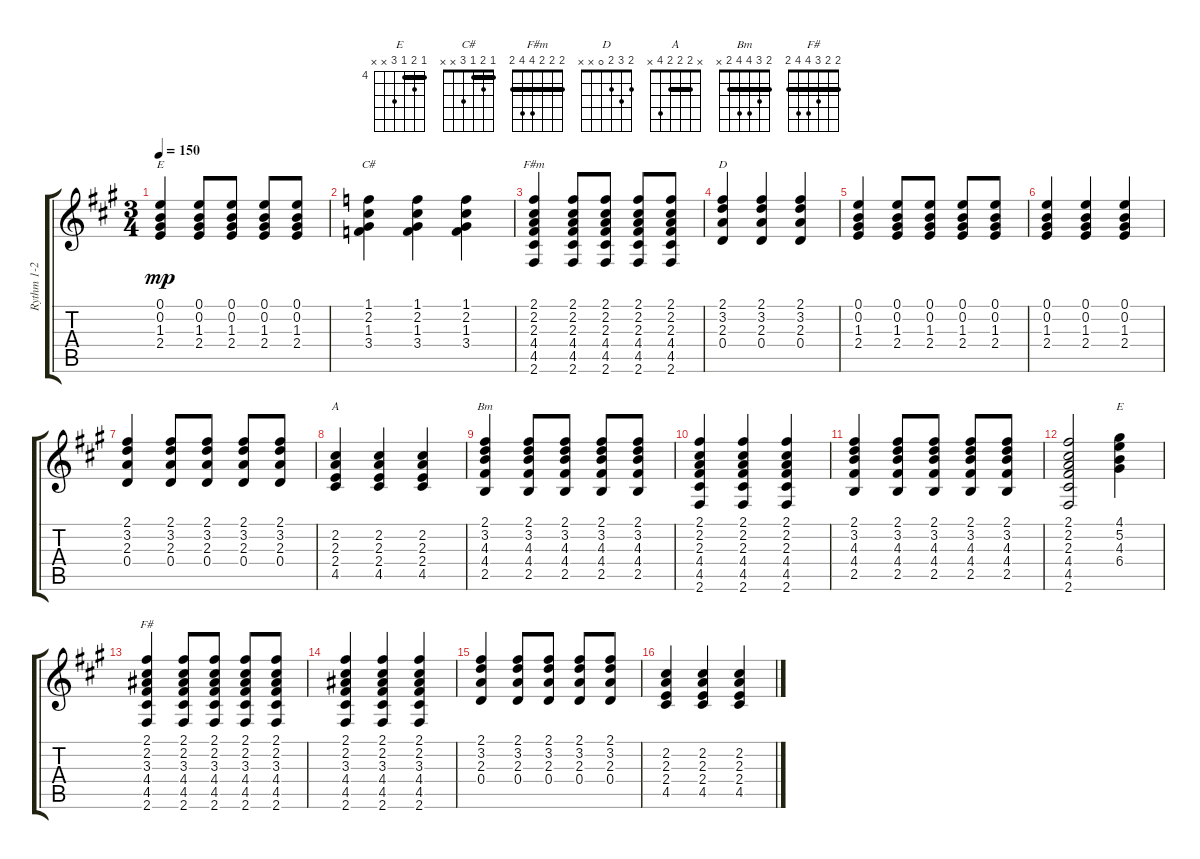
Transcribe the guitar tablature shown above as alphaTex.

\track ("Rythm 1-2" "Rythm 1-2") {instrument acousticguitarnylon}
\staff {score tabs}
\tuning (E4 B3 G3 D3 A2 E2) {hide}
\chord ("E" 0 0 1 2 x x)
\chord ("C#" 1 2 1 3 x x) {barre 1}
\chord ("F#m" 2 2 2 4 4 2) {barre 2}
\chord ("D" 2 3 2 0 x x)
\chord ("A" x 2 2 2 4 x) {barre 2}
\chord ("Bm" 2 3 4 4 2 x) {barre 2}
\chord ("E" 4 5 4 6 x x) {firstfret 4 barre 4}
\chord ("F#" 2 2 3 4 4 2) {barre 2}
\ts (3 4)
\tempo 150
\clef g2
\ks f#minor
(0.1 0.2 1.3 2.4).4{ch "E" dy mp} (0.1 0.2 1.3 2.4).8 (0.1 0.2 1.3 2.4).8 (0.1 0.2 1.3 2.4).8 (0.1 0.2 1.3 2.4).8 |
(1.1 2.2 1.3 3.4).4{ch "C#"} (1.1 2.2 1.3 3.4).4 (1.1 2.2 1.3 3.4).4 |
(2.1 2.2 2.3 4.4 4.5 2.6).4{ch "F#m"} (2.1 2.2 2.3 4.4 4.5 2.6).8 (2.1 2.2 2.3 4.4 4.5 2.6).8 (2.1 2.2 2.3 4.4 4.5 2.6).8 (2.1 2.2 2.3 4.4 4.5 2.6).8 |
(2.1 3.2 2.3 0.4).4{ch "D"} (2.1 3.2 2.3 0.4).4 (2.1 3.2 2.3 0.4).4 |
(0.1 0.2 1.3 2.4).4 (0.1 0.2 1.3 2.4).8 (0.1 0.2 1.3 2.4).8 (0.1 0.2 1.3 2.4).8 (0.1 0.2 1.3 2.4).8 |
(0.1 0.2 1.3 2.4).4 (0.1 0.2 1.3 2.4).4 (0.1 0.2 1.3 2.4).4 |
(2.1 3.2 2.3 0.4).4 (2.1 3.2 2.3 0.4).8 (2.1 3.2 2.3 0.4).8 (2.1 3.2 2.3 0.4).8 (2.1 3.2 2.3 0.4).8 |
(2.2 2.3 2.4 4.5).4{ch "A"} (2.2 2.3 2.4 4.5).4 (2.2 2.3 2.4 4.5).4 |
(2.1 3.2 4.3 4.4 2.5).4{ch "Bm"} (2.1 3.2 4.3 4.4 2.5).8 (2.1 3.2 4.3 4.4 2.5).8 (2.1 3.2 4.3 4.4 2.5).8 (2.1 3.2 4.3 4.4 2.5).8 |
(2.1 2.2 2.3 4.4 4.5 2.6).4 (2.1 2.2 2.3 4.4 4.5 2.6).4 (2.1 2.2 2.3 4.4 4.5 2.6).4 |
(2.1 3.2 4.3 4.4 2.5).4 (2.1 3.2 4.3 4.4 2.5).8 (2.1 3.2 4.3 4.4 2.5).8 (2.1 3.2 4.3 4.4 2.5).8 (2.1 3.2 4.3 4.4 2.5).8 |
(2.1 2.2 2.3 4.4 4.5 2.6).2 (4.1 5.2 4.3 6.4).4{ch "E"} |
(2.1 2.2 3.3 4.4 4.5 2.6).4{ch "F#"} (2.1 2.2 3.3 4.4 4.5 2.6).8 (2.1 2.2 3.3 4.4 4.5 2.6).8 (2.1 2.2 3.3 4.4 4.5 2.6).8 (2.1 2.2 3.3 4.4 4.5 2.6).8 |
(2.1 2.2 3.3 4.4 4.5 2.6).4 (2.1 2.2 3.3 4.4 4.5 2.6).4 (2.1 2.2 3.3 4.4 4.5 2.6).4 |
(2.1 3.2 2.3 0.4).4 (2.1 3.2 2.3 0.4).8 (2.1 3.2 2.3 0.4).8 (2.1 3.2 2.3 0.4).8 (2.1 3.2 2.3 0.4).8 |
(2.2 2.3 2.4 4.5).4 (2.2 2.3 2.4 4.5).4 (2.2 2.3 2.4 4.5).4
